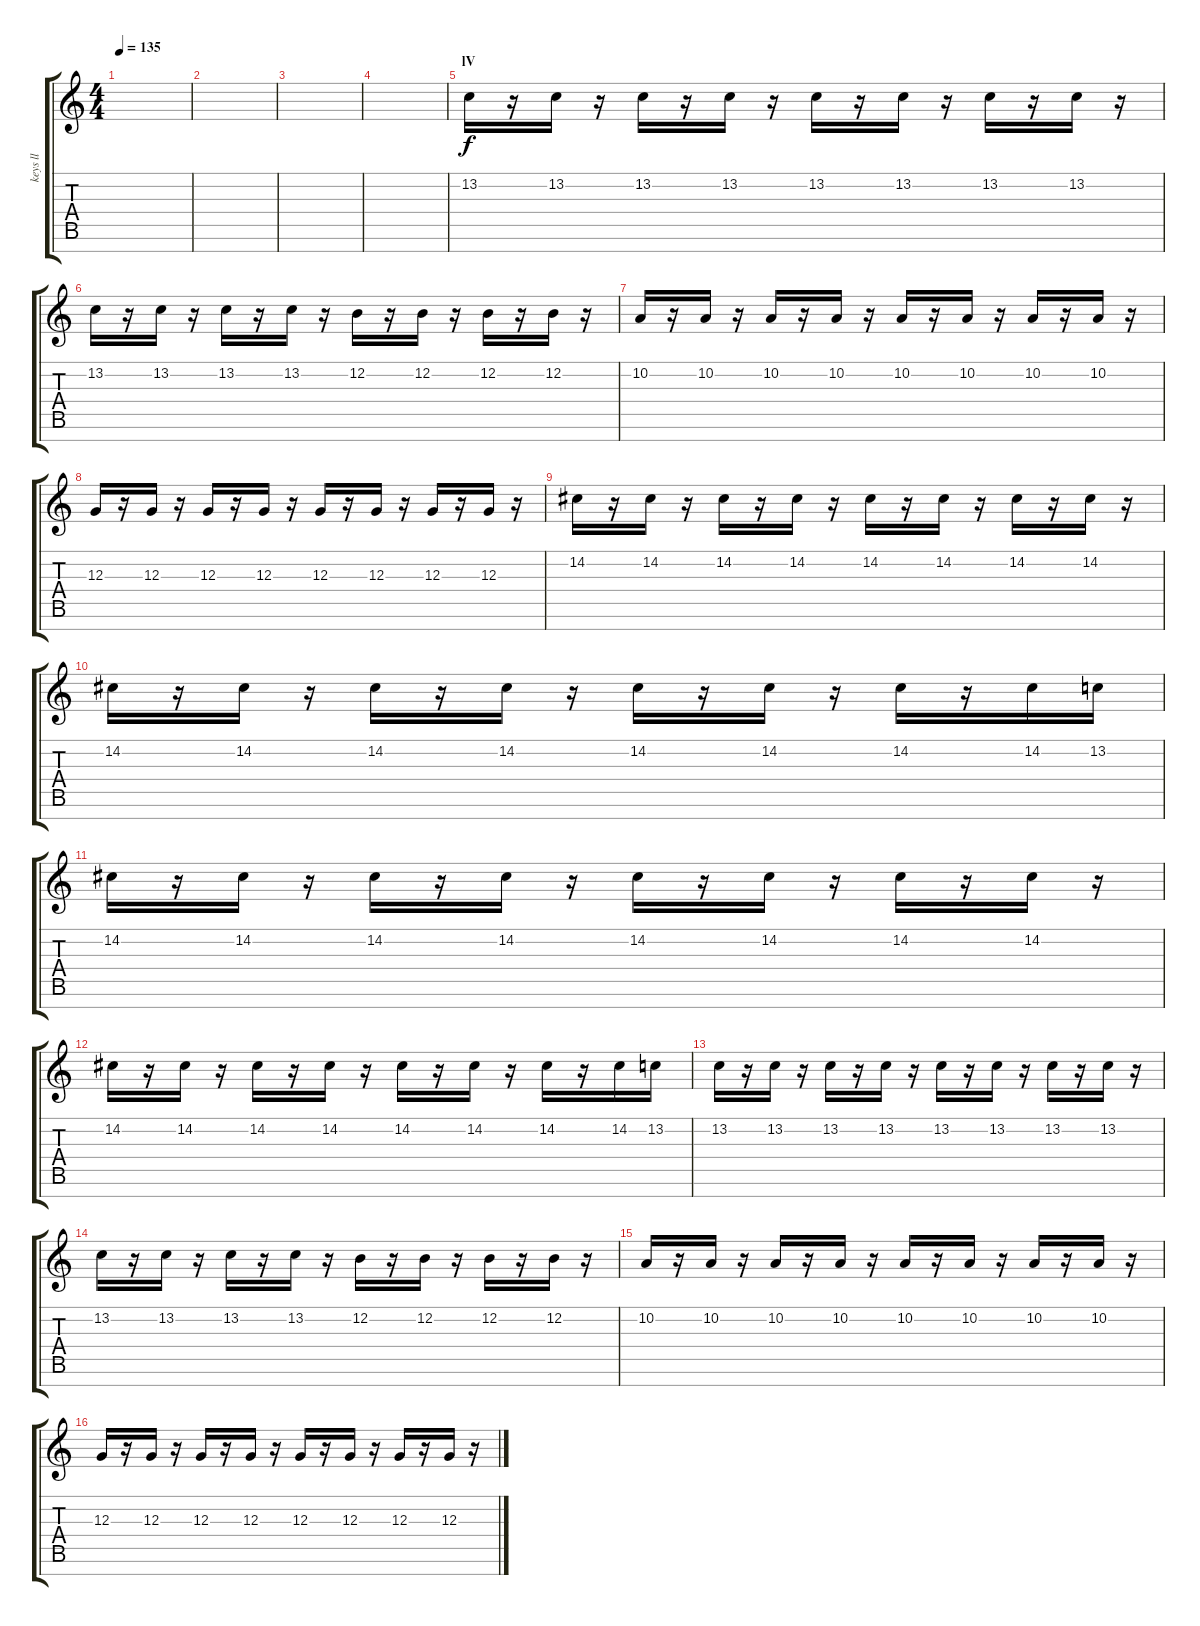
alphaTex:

\track ("keys ll" "keys ll") {instrument pad2warm}
\staff {score tabs}
\tuning (E4 B3 G3 D3 A2 E2 B1) {hide}
\ts (4 4)
\tempo 135
\clef g2
\ks c
|
|
|
|
\section ("" "lV")
13.2.16{volume 11 balance 14 instrument lead2sawtooth} r.16 13.2.16 r.16 13.2.16 r.16 13.2.16 r.16 13.2.16 r.16 13.2.16 r.16 13.2.16 r.16 13.2.16 r.16 |
13.2.16 r.16 13.2.16 r.16 13.2.16 r.16 13.2.16 r.16 12.2.16 r.16 12.2.16 r.16 12.2.16 r.16 12.2.16 r.16 |
10.2.16 r.16 10.2.16 r.16 10.2.16 r.16 10.2.16 r.16 10.2.16 r.16 10.2.16 r.16 10.2.16 r.16 10.2.16 r.16 |
12.3.16 r.16 12.3.16 r.16 12.3.16 r.16 12.3.16 r.16 12.3.16 r.16 12.3.16 r.16 12.3.16 r.16 12.3.16 r.16 |
14.2.16 r.16 14.2.16 r.16 14.2.16 r.16 14.2.16 r.16 14.2.16 r.16 14.2.16 r.16 14.2.16 r.16 14.2.16 r.16 |
14.2.16 r.16 14.2.16 r.16 14.2.16 r.16 14.2.16 r.16 14.2.16 r.16 14.2.16 r.16 14.2.16 r.16 14.2.16 13.2.16 |
14.2.16 r.16 14.2.16 r.16 14.2.16 r.16 14.2.16 r.16 14.2.16 r.16 14.2.16 r.16 14.2.16 r.16 14.2.16 r.16 |
14.2.16 r.16 14.2.16 r.16 14.2.16 r.16 14.2.16 r.16 14.2.16 r.16 14.2.16 r.16 14.2.16 r.16 14.2.16 13.2.16 |
13.2.16{balance 14 instrument lead1square} r.16 13.2.16 r.16 13.2.16 r.16 13.2.16 r.16 13.2.16 r.16 13.2.16 r.16 13.2.16 r.16 13.2.16 r.16 |
13.2.16 r.16 13.2.16 r.16 13.2.16 r.16 13.2.16 r.16 12.2.16 r.16 12.2.16 r.16 12.2.16 r.16 12.2.16 r.16 |
10.2.16 r.16 10.2.16 r.16 10.2.16 r.16 10.2.16 r.16 10.2.16 r.16 10.2.16 r.16 10.2.16 r.16 10.2.16 r.16 |
12.3.16 r.16 12.3.16 r.16 12.3.16 r.16 12.3.16 r.16 12.3.16 r.16 12.3.16 r.16 12.3.16 r.16 12.3.16 r.16
